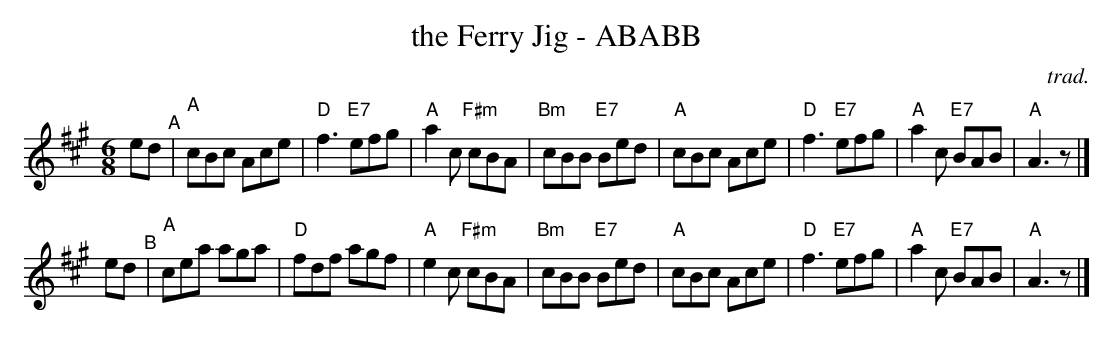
X:1
T: the Ferry Jig - ABABB
O: trad.
M: 6/8
L: 1/8
K: A
ed "^A"| "A"cBc Ace | "D"f3 "E7"efg | "A"a2c "F#m"cBA | "Bm"cBB "E7"Bed \
       | "A"cBc Ace | "D"f3 "E7"efg | "A"a2c "E7" BAB |  "A"A3      z |]
ed "^B"| "A"cea aga | "D"fdf    agf | "A"e2c "F#m"cBA | "Bm"cBB "E7"Bed \
       | "A"cBc Ace | "D"f3 "E7"efg | "A"a2c "E7" BAB |  "A"A3      z |]
